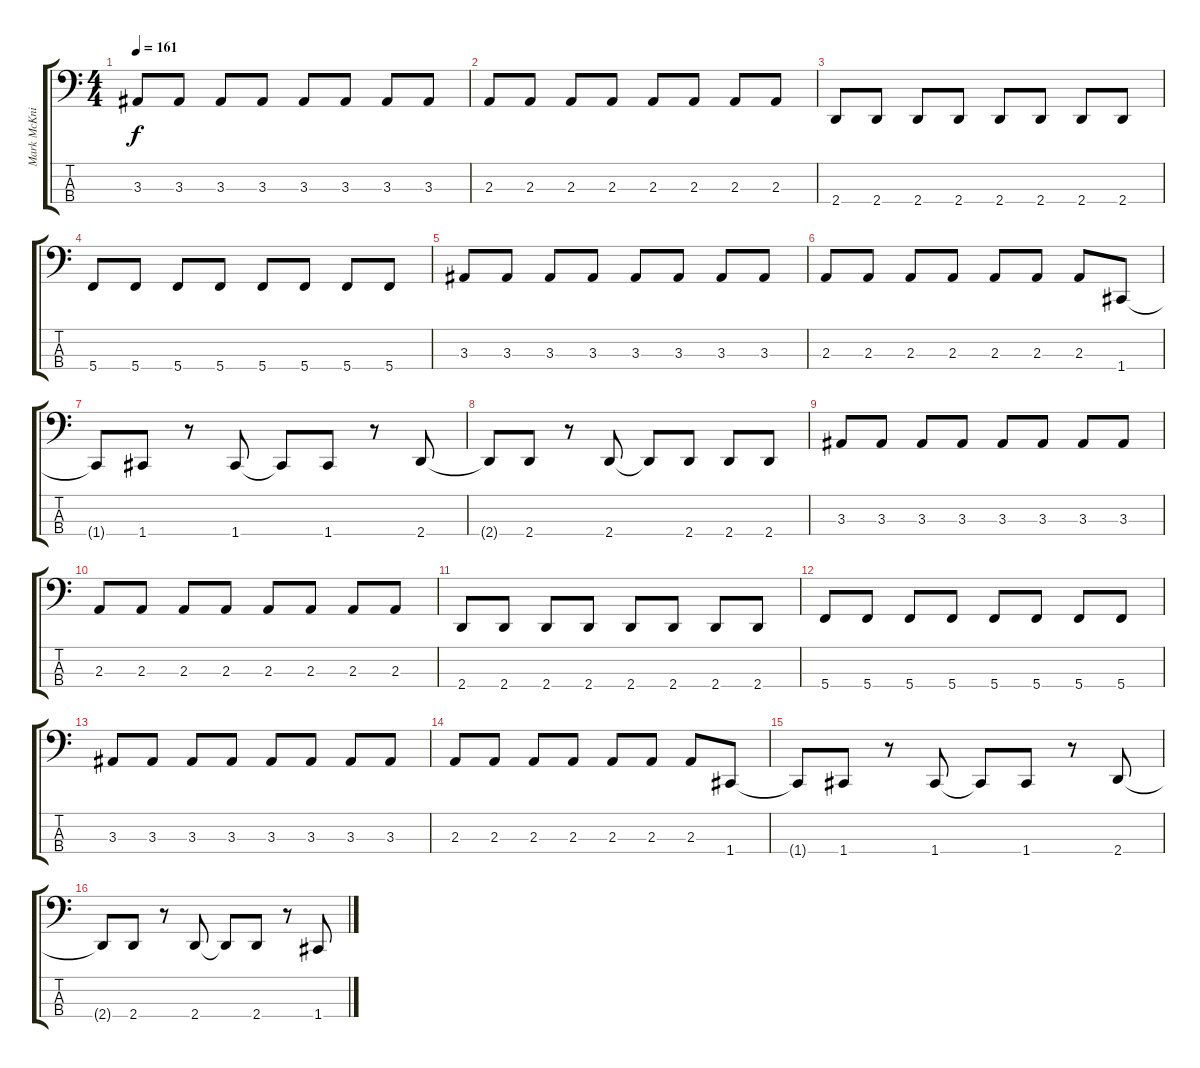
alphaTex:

\track ("Mark McKnight" "Mark McKni") {instrument electricbasspick}
\staff {score tabs}
\tuning (F2 C2 G1 C1) {hide}
\ts (4 4)
\tempo 161
\clef f4
\ks c
3.3.8{dy f} 3.3.8 3.3.8 3.3.8 3.3.8 3.3.8 3.3.8 3.3.8 |
2.3.8 2.3.8 2.3.8 2.3.8 2.3.8 2.3.8 2.3.8 2.3.8 |
2.4.8 2.4.8 2.4.8 2.4.8 2.4.8 2.4.8 2.4.8 2.4.8 |
5.4.8 5.4.8 5.4.8 5.4.8 5.4.8 5.4.8 5.4.8 5.4.8 |
3.3.8 3.3.8 3.3.8 3.3.8 3.3.8 3.3.8 3.3.8 3.3.8 |
2.3.8 2.3.8 2.3.8 2.3.8 2.3.8 2.3.8 2.3.8 1.4.8 |
1.4{t}.8 1.4.8 r.8 1.4.8 1.4{t}.8 1.4.8 r.8 2.4.8 |
2.4{t}.8 2.4.8 r.8 2.4.8 2.4{t}.8 2.4.8 2.4.8 2.4.8 |
3.3.8 3.3.8 3.3.8 3.3.8 3.3.8 3.3.8 3.3.8 3.3.8 |
2.3.8 2.3.8 2.3.8 2.3.8 2.3.8 2.3.8 2.3.8 2.3.8 |
2.4.8 2.4.8 2.4.8 2.4.8 2.4.8 2.4.8 2.4.8 2.4.8 |
5.4.8 5.4.8 5.4.8 5.4.8 5.4.8 5.4.8 5.4.8 5.4.8 |
3.3.8 3.3.8 3.3.8 3.3.8 3.3.8 3.3.8 3.3.8 3.3.8 |
2.3.8 2.3.8 2.3.8 2.3.8 2.3.8 2.3.8 2.3.8 1.4.8 |
1.4{t}.8 1.4.8 r.8 1.4.8 1.4{t}.8 1.4.8 r.8 2.4.8 |
2.4{t}.8 2.4.8 r.8 2.4.8 2.4{t}.8 2.4.8 r.8 1.4.8
